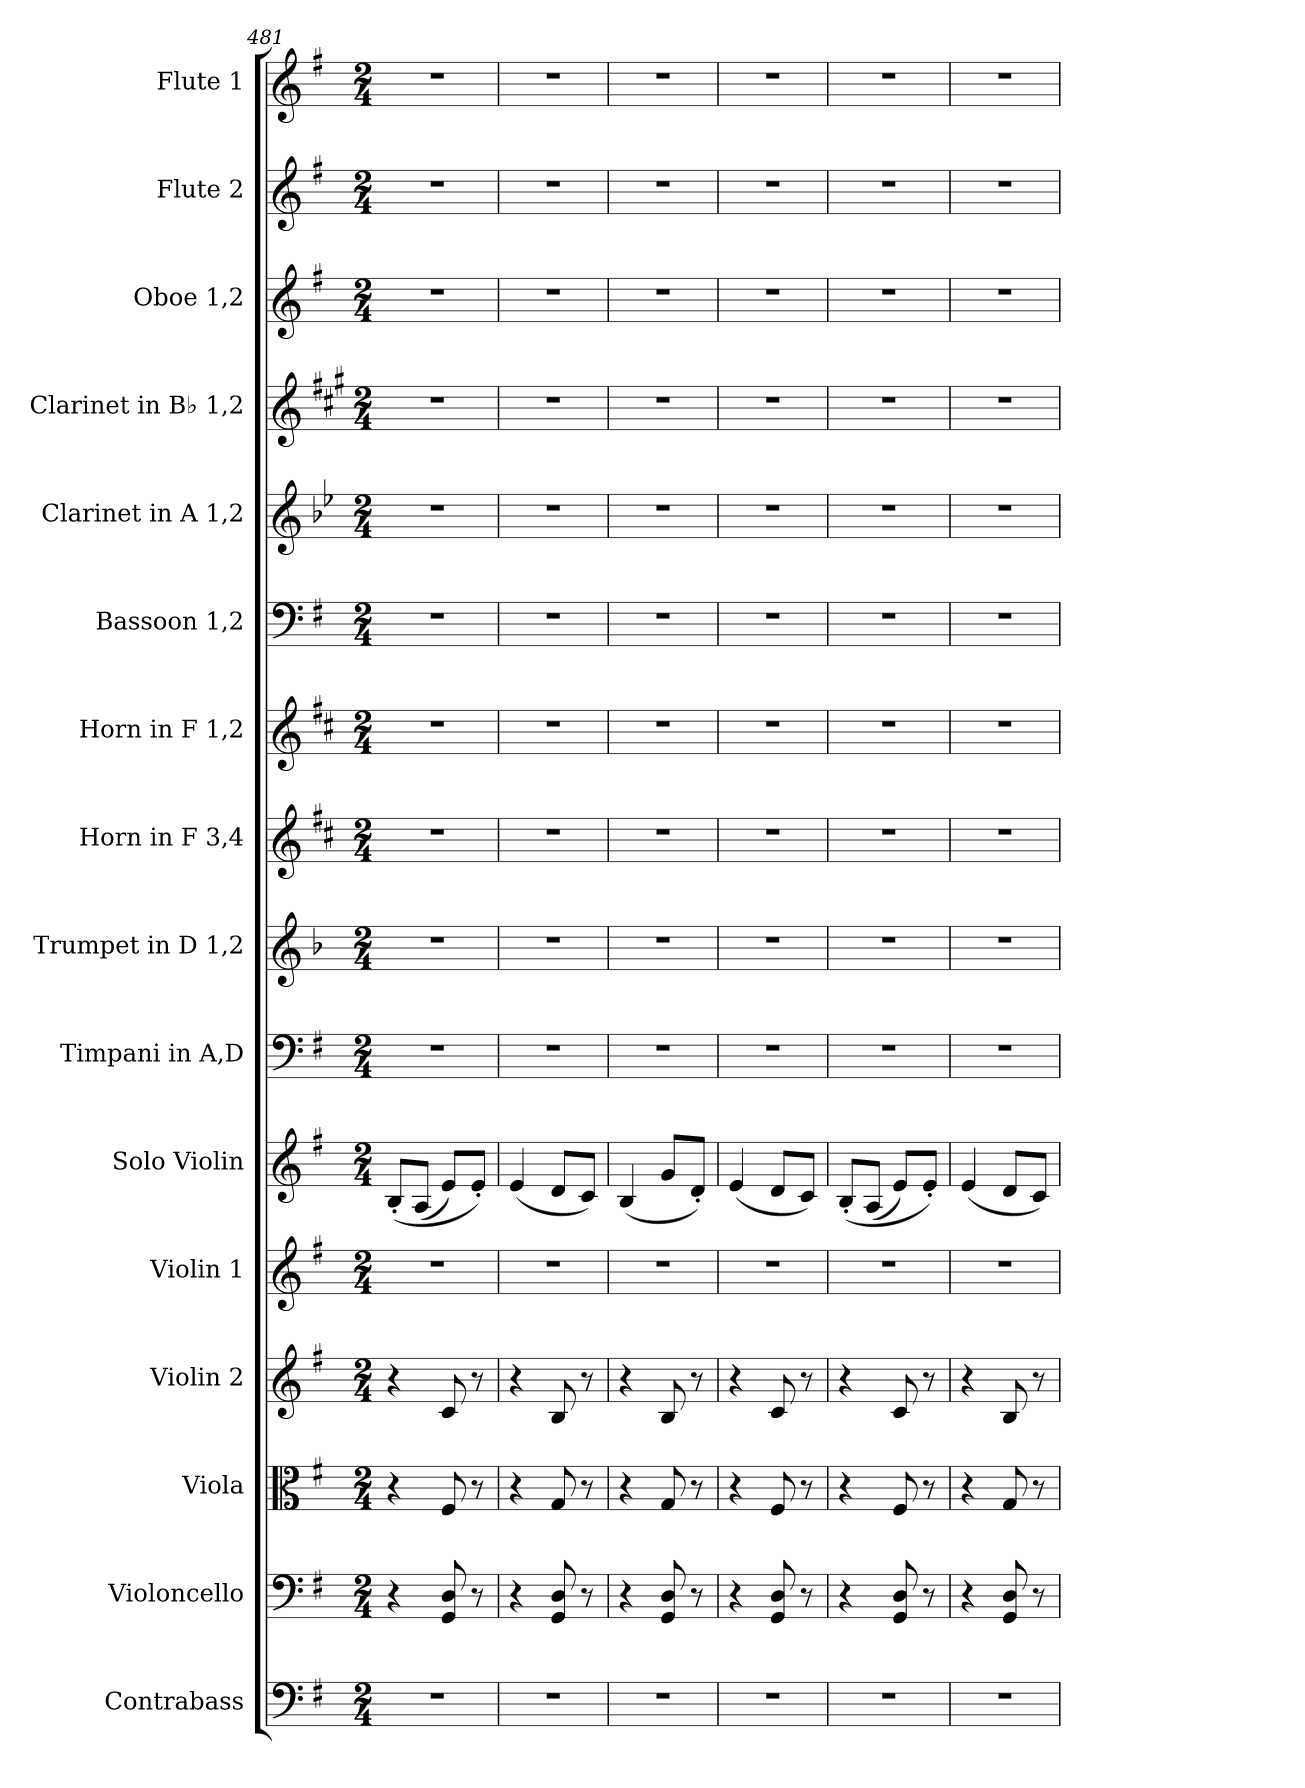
**kern	**kern	**kern	**kern	**kern	**kern	**kern	**kern	**kern	**kern	**kern	**kern	**kern	**kern	**kern	**kern
*part16	*part15	*part14	*part13	*part12	*part11	*part10	*part9	*part8	*part7	*part6	*part5	*part4	*part3	*part2	*part1
*staff16	*staff15	*staff14	*staff13	*staff12	*staff11	*staff10	*staff9	*staff8	*staff7	*staff6	*staff5	*staff4	*staff3	*staff2	*staff1
*I"Contrabass	*I"Violoncello	*I"Viola	*I"Violin 2	*I"Violin 1	*I"Solo Violin	*I"Timpani in A,D	*I"Trumpet in D 1,2	*I"Horn in F 3,4	*I"Horn in F 1,2	*I"Bassoon 1,2	*I"Clarinet in A 1,2	*I"Clarinet in B♭ 1,2	*I"Oboe 1,2	*I"Flute 2	*I"Flute 1
*I'Cb.	*I'Vc.	*I'Vla.	*I'Vln. 2	*I'Vln. 1	*I'Solo Vln.	*I'Timp. in A,D	*I'Tpt. in D 1,2	*I'Hn. in F 3,4	*I'Hn. in F 1,2	*I'Bsn. 1,2	*I'Cl. in A 1,2	*I'Cl. in B♭ 1,2	*I'Ob. 1,2	*I'Fl. 2	*I'Fl. 1
*clefF4	*clefF4	*clefC3	*clefG2	*clefG2	*clefG2	*clefF4	*clefG2	*clefG2	*clefG2	*clefF4	*clefG2	*clefG2	*clefG2	*clefG2	*clefG2
*ITrd7c12	*	*	*	*	*	*	*ITrd-1c-2	*ITrd4c7	*ITrd4c7	*	*ITrd2c3	*ITrd1c2	*	*	*
*k[f#]	*k[f#]	*k[f#]	*k[f#]	*k[f#]	*k[f#]	*k[f#]	*k[f#]	*k[f#]	*k[f#]	*k[f#]	*k[f#]	*k[f#]	*k[f#]	*k[f#]	*k[f#]
*M2/4	*M2/4	*M2/4	*M2/4	*M2/4	*M2/4	*M2/4	*M2/4	*M2/4	*M2/4	*M2/4	*M2/4	*M2/4	*M2/4	*M2/4	*M2/4
=481	=481	=481	=481	=481	=481	=481	=481	=481	=481	=481	=481	=481	=481	=481	=481
2r	4r	4r	4r	2r	(<8B'/L	2r	2r	2r	2r	2r	2r	2r	2r	2r	2r
.	.	.	.	.	(<8A/J	.	.	.	.	.	.	.	.	.	.
.	8GG/ 8D/	8F#/	8c/	.	8e/L)	.	.	.	.	.	.	.	.	.	.
.	8r	8r	8r	.	8e'/J)	.	.	.	.	.	.	.	.	.	.
=482	=482	=482	=482	=482	=482	=482	=482	=482	=482	=482	=482	=482	=482	=482	=482
2r	4r	4r	4r	2r	(<4e/	2r	2r	2r	2r	2r	2r	2r	2r	2r	2r
.	8GG/ 8D/	8G/	8B/	.	8d/L	.	.	.	.	.	.	.	.	.	.
.	8r	8r	8r	.	8c/J)	.	.	.	.	.	.	.	.	.	.
=483	=483	=483	=483	=483	=483	=483	=483	=483	=483	=483	=483	=483	=483	=483	=483
*	*	*	*	*	*	*	*	*	*	*	*	*	*	*	*MM100
2r	4r	4r	4r	2r	(<4B/	2r	2r	2r	2r	2r	2r	2r	2r	2r	2r
.	8GG/ 8D/	8G/	8B/	.	8g/L	.	.	.	.	.	.	.	.	.	.
.	8r	8r	8r	.	8d'/J)	.	.	.	.	.	.	.	.	.	.
=484	=484	=484	=484	=484	=484	=484	=484	=484	=484	=484	=484	=484	=484	=484	=484
*	*	*	*	*	*	*	*	*	*	*	*	*	*	*	*MM120
2r	4r	4r	4r	2r	(<4e/	2r	2r	2r	2r	2r	2r	2r	2r	2r	2r
.	8GG/ 8D/	8F#/	8c/	.	8d/L	.	.	.	.	.	.	.	.	.	.
.	8r	8r	8r	.	8c/J)	.	.	.	.	.	.	.	.	.	.
=485	=485	=485	=485	=485	=485	=485	=485	=485	=485	=485	=485	=485	=485	=485	=485
*	*	*	*	*	*	*	*	*	*	*	*	*	*	*	*MM140
2r	4r	4r	4r	2r	(<8B'/L	2r	2r	2r	2r	2r	2r	2r	2r	2r	2r
.	.	.	.	.	(<8A/J	.	.	.	.	.	.	.	.	.	.
.	8GG/ 8D/	8F#/	8c/	.	8e/L)	.	.	.	.	.	.	.	.	.	.
.	8r	8r	8r	.	8e'/J)	.	.	.	.	.	.	.	.	.	.
=486	=486	=486	=486	=486	=486	=486	=486	=486	=486	=486	=486	=486	=486	=486	=486
*	*	*	*	*	*	*	*	*	*	*	*	*	*	*	*MM150
2r	4r	4r	4r	2r	(<4e/	2r	2r	2r	2r	2r	2r	2r	2r	2r	2r
.	8GG/ 8D/	8G/	8B/	.	8d/L	.	.	.	.	.	.	.	.	.	.
.	8r	8r	8r	.	8c/J)	.	.	.	.	.	.	.	.	.	.
=	=	=	=	=	=	=	=	=	=	=	=	=	=	=	=
*-	*-	*-	*-	*-	*-	*-	*-	*-	*-	*-	*-	*-	*-	*-	*-
